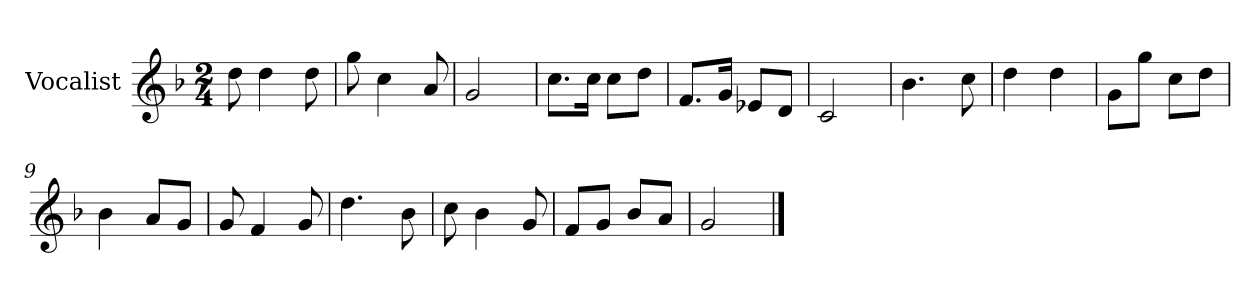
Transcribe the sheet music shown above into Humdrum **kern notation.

**kern
*part1
*staff1
*I"Vocalist
*k[b-]
*F:
*M2/4
=
8dd
4dd
8dd
=1
8gg
4cc
8a
=2
2g
=3
8.ccL
16ccJk
8ccL
8ddJ
=4
8.fL
16gJk
8e-XL
8dJ
=5
2c
=6
4.b-
8cc
=7
4dd
4dd
=8
8gL
8ggJ
8ccL
8ddJ
=9
4b-
8aL
8gJ
=10
8g
4f
8g
=11
4.dd
8b-
=12
8cc
4b-
8g
=13
8fL
8gJ
8b-L
8aJ
=14
2g
==
*-
